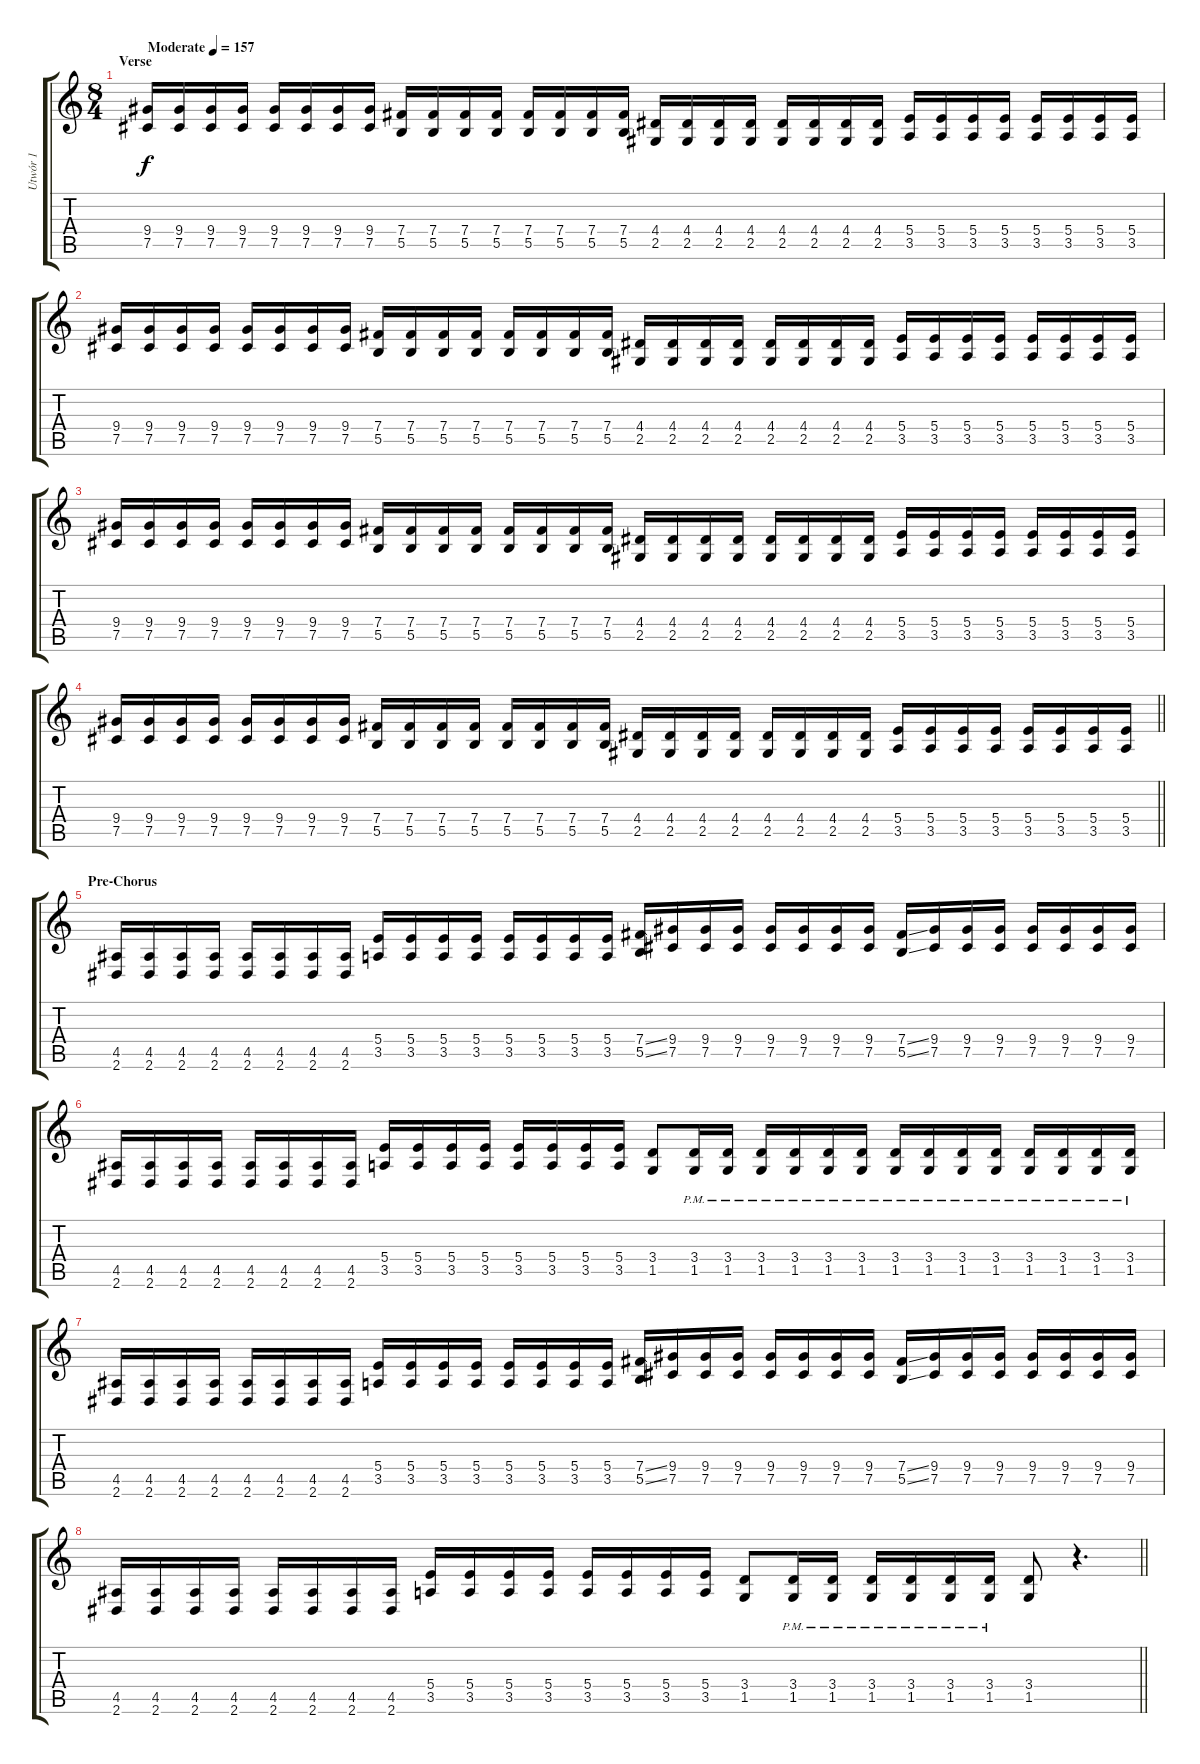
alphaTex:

\track ("Utwór 1" "Utwór 1") {instrument distortionguitar}
\staff {score tabs}
\tuning (Db4 Ab3 E3 B2 Gb2 Db2) {hide}
\ts (8 4)
\section ("" "Verse")
\tempo (157 "Moderate")
\clef g2
\ks c
(9.4 7.5).16{dy f instrument distortionguitar} (9.4 7.5).16 (9.4 7.5).16 (9.4 7.5).16 (9.4 7.5).16 (9.4 7.5).16 (9.4 7.5).16 (9.4 7.5).16 (7.4 5.5).16 (7.4 5.5).16 (7.4 5.5).16 (7.4 5.5).16 (7.4 5.5).16 (7.4 5.5).16 (7.4 5.5).16 (7.4 5.5).16 (4.4 2.5).16 (4.4 2.5).16 (4.4 2.5).16 (4.4 2.5).16 (4.4 2.5).16 (4.4 2.5).16 (4.4 2.5).16 (4.4 2.5).16 (5.4 3.5).16 (5.4 3.5).16 (5.4 3.5).16 (5.4 3.5).16 (5.4 3.5).16 (5.4 3.5).16 (5.4 3.5).16 (5.4 3.5).16 |
(9.4 7.5).16 (9.4 7.5).16 (9.4 7.5).16 (9.4 7.5).16 (9.4 7.5).16 (9.4 7.5).16 (9.4 7.5).16 (9.4 7.5).16 (7.4 5.5).16 (7.4 5.5).16 (7.4 5.5).16 (7.4 5.5).16 (7.4 5.5).16 (7.4 5.5).16 (7.4 5.5).16 (7.4 5.5).16 (4.4 2.5).16 (4.4 2.5).16 (4.4 2.5).16 (4.4 2.5).16 (4.4 2.5).16 (4.4 2.5).16 (4.4 2.5).16 (4.4 2.5).16 (5.4 3.5).16 (5.4 3.5).16 (5.4 3.5).16 (5.4 3.5).16 (5.4 3.5).16 (5.4 3.5).16 (5.4 3.5).16 (5.4 3.5).16 |
(9.4 7.5).16 (9.4 7.5).16 (9.4 7.5).16 (9.4 7.5).16 (9.4 7.5).16 (9.4 7.5).16 (9.4 7.5).16 (9.4 7.5).16 (7.4 5.5).16 (7.4 5.5).16 (7.4 5.5).16 (7.4 5.5).16 (7.4 5.5).16 (7.4 5.5).16 (7.4 5.5).16 (7.4 5.5).16 (4.4 2.5).16 (4.4 2.5).16 (4.4 2.5).16 (4.4 2.5).16 (4.4 2.5).16 (4.4 2.5).16 (4.4 2.5).16 (4.4 2.5).16 (5.4 3.5).16 (5.4 3.5).16 (5.4 3.5).16 (5.4 3.5).16 (5.4 3.5).16 (5.4 3.5).16 (5.4 3.5).16 (5.4 3.5).16 |
\barLineRight lightlight
(9.4 7.5).16 (9.4 7.5).16 (9.4 7.5).16 (9.4 7.5).16 (9.4 7.5).16 (9.4 7.5).16 (9.4 7.5).16 (9.4 7.5).16 (7.4 5.5).16 (7.4 5.5).16 (7.4 5.5).16 (7.4 5.5).16 (7.4 5.5).16 (7.4 5.5).16 (7.4 5.5).16 (7.4 5.5).16 (4.4 2.5).16 (4.4 2.5).16 (4.4 2.5).16 (4.4 2.5).16 (4.4 2.5).16 (4.4 2.5).16 (4.4 2.5).16 (4.4 2.5).16 (5.4 3.5).16 (5.4 3.5).16 (5.4 3.5).16 (5.4 3.5).16 (5.4 3.5).16 (5.4 3.5).16 (5.4 3.5).16 (5.4 3.5).16 |
\section ("" "Pre-Chorus")
(4.5 2.6).16 (4.5 2.6).16 (4.5 2.6).16 (4.5 2.6).16 (4.5 2.6).16 (4.5 2.6).16 (4.5 2.6).16 (4.5 2.6).16 (5.4 3.5).16 (5.4 3.5).16 (5.4 3.5).16 (5.4 3.5).16 (5.4 3.5).16 (5.4 3.5).16 (5.4 3.5).16 (5.4 3.5).16 (7.4{ss} 5.5{ss}).16 (9.4 7.5).16 (9.4 7.5).16 (9.4 7.5).16 (9.4 7.5).16 (9.4 7.5).16 (9.4 7.5).16 (9.4 7.5).16 (7.4{ss} 5.5{ss}).16 (9.4 7.5).16 (9.4 7.5).16 (9.4 7.5).16 (9.4 7.5).16 (9.4 7.5).16 (9.4 7.5).16 (9.4 7.5).16 |
(4.5 2.6).16 (4.5 2.6).16 (4.5 2.6).16 (4.5 2.6).16 (4.5 2.6).16 (4.5 2.6).16 (4.5 2.6).16 (4.5 2.6).16 (5.4 3.5).16 (5.4 3.5).16 (5.4 3.5).16 (5.4 3.5).16 (5.4 3.5).16 (5.4 3.5).16 (5.4 3.5).16 (5.4 3.5).16 (3.4 1.5).8 (3.4{pm} 1.5{pm}).16 (3.4{pm} 1.5{pm}).16 (3.4{pm} 1.5{pm}).16 (3.4{pm} 1.5{pm}).16 (3.4{pm} 1.5{pm}).16 (3.4{pm} 1.5{pm}).16 (3.4{pm} 1.5{pm}).16 (3.4{pm} 1.5{pm}).16 (3.4{pm} 1.5{pm}).16 (3.4{pm} 1.5{pm}).16 (3.4{pm} 1.5{pm}).16 (3.4{pm} 1.5{pm}).16 (3.4{pm} 1.5{pm}).16 (3.4{pm} 1.5{pm}).16 |
(4.5 2.6).16 (4.5 2.6).16 (4.5 2.6).16 (4.5 2.6).16 (4.5 2.6).16 (4.5 2.6).16 (4.5 2.6).16 (4.5 2.6).16 (5.4 3.5).16 (5.4 3.5).16 (5.4 3.5).16 (5.4 3.5).16 (5.4 3.5).16 (5.4 3.5).16 (5.4 3.5).16 (5.4 3.5).16 (7.4{ss} 5.5{ss}).16 (9.4 7.5).16 (9.4 7.5).16 (9.4 7.5).16 (9.4 7.5).16 (9.4 7.5).16 (9.4 7.5).16 (9.4 7.5).16 (7.4{ss} 5.5{ss}).16 (9.4 7.5).16 (9.4 7.5).16 (9.4 7.5).16 (9.4 7.5).16 (9.4 7.5).16 (9.4 7.5).16 (9.4 7.5).16 |
\barLineRight lightlight
(4.5 2.6).16 (4.5 2.6).16 (4.5 2.6).16 (4.5 2.6).16 (4.5 2.6).16 (4.5 2.6).16 (4.5 2.6).16 (4.5 2.6).16 (5.4 3.5).16 (5.4 3.5).16 (5.4 3.5).16 (5.4 3.5).16 (5.4 3.5).16 (5.4 3.5).16 (5.4 3.5).16 (5.4 3.5).16 (3.4 1.5).8 (3.4{pm} 1.5{pm}).16 (3.4{pm} 1.5{pm}).16 (3.4{pm} 1.5{pm}).16 (3.4{pm} 1.5{pm}).16 (3.4{pm} 1.5{pm}).16 (3.4{pm} 1.5{pm}).16 (3.4 1.5).8 r.4{d}
